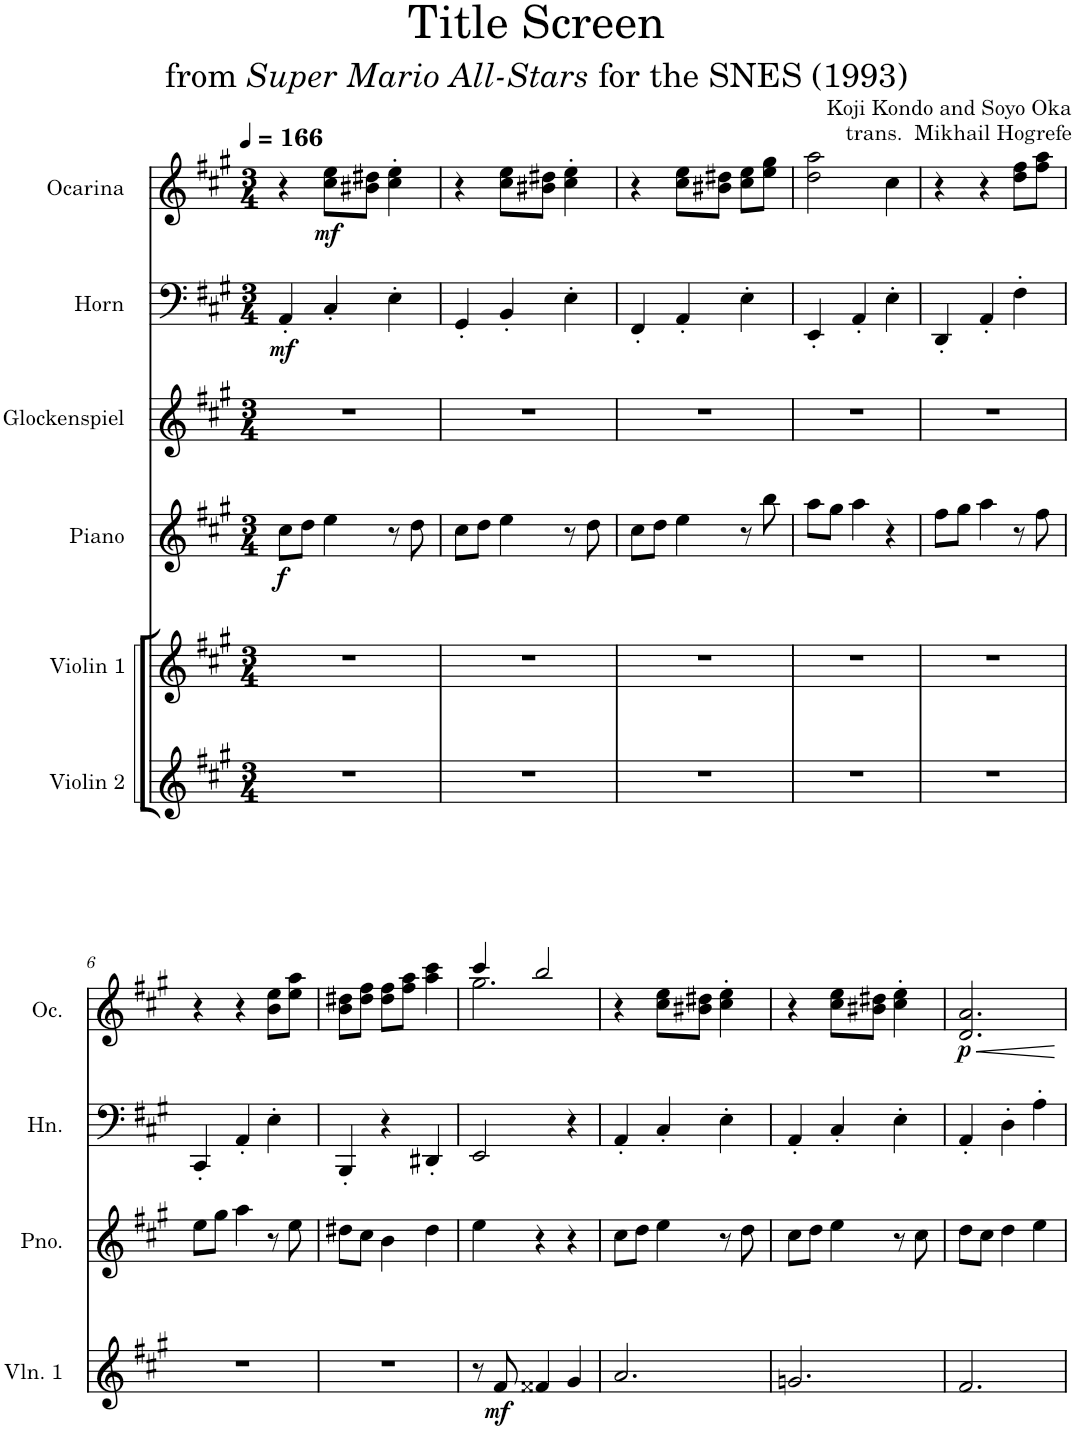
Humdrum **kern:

**kern	**kern	**dynam	**kern	**dynam	**kern	**kern	**dynam	**kern	**dynam
*part6	*part5	*part5	*part4	*part4	*part3	*part2	*part2	*part1	*part1
*staff6	*staff5	*staff5	*staff4	*staff4	*staff3	*staff2	*staff2	*staff1	*staff1
*I"Violin 2	*I"Violin 1	*	*I"Piano	*	*I"Glockenspiel	*I"Horn	*	*I"Ocarina	*
*I'Vln. 2	*I'Vln. 1	*	*I'Pno.	*	*I'Glock.	*I'Hn.	*	*I'Oc.	*
*clefG2	*clefG2	*	*clefG2	*	*clefG2	*clefF4	*	*clefG2	*
*	*	*	*	*	*	*Trd4c7	*	*	*
*k[f#c#g#]	*k[f#c#g#]	*	*k[f#c#g#]	*	*k[f#c#g#]	*k[f#c#g#]	*	*k[f#c#g#]	*
*M3/4	*M3/4	*	*M3/4	*	*M3/4	*M3/4	*	*M3/4	*
*MM166	*MM166	*	*MM166	*	*MM166	*MM166	*	*MM166	*
=1	=1	=1	=1	=1	=1	=1	=1	=1	=1
!	!	!	!	!LO:DY:b	!	!	!LO:DY:b	!	!
2.r	2.r	.	8cc#\L	f	2.r	4AA'/	mf	4r	.
.	.	.	8dd\J	.	.	.	.	.	.
!	!	!	!	!	!	!	!	!	!LO:DY:b
.	.	.	4ee\	.	.	4C#'/	.	8cc#\ 8ee\L	mf
.	.	.	.	.	.	.	.	8b#X\ 8dd#X\J	.
.	.	.	8r	.	.	4E'\	.	4cc#\' 4ee\'	.
.	.	.	8dd\	.	.	.	.	.	.
=2	=2	=2	=2	=2	=2	=2	=2	=2	=2
2.r	2.r	.	8cc#\L	.	2.r	4GG#'/	.	4r	.
.	.	.	8dd\J	.	.	.	.	.	.
.	.	.	4ee\	.	.	4BB'/	.	8cc#\ 8ee\L	.
.	.	.	.	.	.	.	.	8b#X\ 8dd#X\J	.
.	.	.	8r	.	.	4E'\	.	4cc#\' 4ee\'	.
.	.	.	8dd\	.	.	.	.	.	.
=3	=3	=3	=3	=3	=3	=3	=3	=3	=3
2.r	2.r	.	8cc#\L	.	2.r	4FF#'/	.	4r	.
.	.	.	8dd\J	.	.	.	.	.	.
.	.	.	4ee\	.	.	4AA'/	.	8cc#\ 8ee\L	.
.	.	.	.	.	.	.	.	8b#X\ 8dd#X\J	.
.	.	.	8r	.	.	4E'\	.	8cc#\ 8ee\L	.
.	.	.	8bb\	.	.	.	.	8ee\ 8gg#\J	.
=4	=4	=4	=4	=4	=4	=4	=4	=4	=4
2.r	2.r	.	8aa\L	.	2.r	4EE'/	.	2dd\ 2aa\	.
.	.	.	8gg#\J	.	.	.	.	.	.
.	.	.	4aa\	.	.	4AA'/	.	.	.
.	.	.	4r	.	.	4E'\	.	4cc#\	.
=5	=5	=5	=5	=5	=5	=5	=5	=5	=5
2.r	2.r	.	8ff#\L	.	2.r	4DD'/	.	4r	.
.	.	.	8gg#\J	.	.	.	.	.	.
.	.	.	4aa\	.	.	4AA'/	.	4r	.
.	.	.	8r	.	.	4F#'\	.	8dd\ 8ff#\L	.
.	.	.	8ff#\	.	.	.	.	8ff#\ 8aa\J	.
!!LO:LB:g=z
=6	=6	=6	=6	=6	=6	=6	=6	=6	=6
2.r	2.r	.	8ee\L	.	2.r	4CC#'/	.	4r	.
.	.	.	8gg#\J	.	.	.	.	.	.
.	.	.	4aa\	.	.	4AA'/	.	4r	.
.	.	.	8r	.	.	4E'\	.	8b\ 8ee\L	.
.	.	.	8ee\	.	.	.	.	8ee\ 8aa\J	.
=7	=7	=7	=7	=7	=7	=7	=7	=7	=7
2.r	2.r	.	8dd#X\L	.	2.r	4BBB'/	.	8b\ 8dd#X\L	.
.	.	.	8cc#\J	.	.	.	.	8dd#\ 8ff#\J	.
.	.	.	4b\	.	.	4r	.	8dd#\ 8ff#\L	.
.	.	.	.	.	.	.	.	8ff#\ 8aa\J	.
.	.	.	4dd#\	.	.	4DD#X'/	.	4aa\ 4ccc#\	.
=8	=8	=8	=8	=8	=8	=8	=8	=8	=8
*	*	*	*	*	*	*	*	*^	*
2.r	8r	.	4ee\	.	2.r	2EE/	.	4ccc#/	2.gg#\	.
!	!	!LO:DY:b	!	!	!	!	!	!	!	!
.	8f#/	mf	.	.	.	.	.	.	.	.
.	4f##X/	.	4r	.	.	.	.	2bb/	.	.
.	4g#/	.	4r	.	.	4r	.	.	.	.
*	*	*	*	*	*	*	*	*v	*v	*
=9	=9	=9	=9	=9	=9	=9	=9	=9	=9
2.r	2.a/	.	8cc#\L	.	2.r	4AA'/	.	4r	.
.	.	.	8dd\J	.	.	.	.	.	.
.	.	.	4ee\	.	.	4C#'/	.	8cc#\ 8ee\L	.
.	.	.	.	.	.	.	.	8b#X\ 8dd#X\J	.
.	.	.	8r	.	.	4E'\	.	4cc#\' 4ee\'	.
.	.	.	8dd\	.	.	.	.	.	.
=10	=10	=10	=10	=10	=10	=10	=10	=10	=10
2.r	2.gn/	.	8cc#\L	.	2.r	4AA'/	.	4r	.
.	.	.	8dd\J	.	.	.	.	.	.
.	.	.	4ee\	.	.	4C#'/	.	8cc#\ 8ee\L	.
.	.	.	.	.	.	.	.	8b#X\ 8dd#X\J	.
.	.	.	8r	.	.	4E'\	.	4cc#\' 4ee\'	.
.	.	.	8cc#\	.	.	.	.	.	.
=11	=11	=11	=11	=11	=11	=11	=11	=11	=11
!	!	!	!	!	!	!	!	!	!LO:HP:b
!	!	!	!	!	!	!	!	!	!LO:DY:n=1:b
2.r	2.f#/	.	8dd\L	.	2.r	4AA'/	.	2.d/ 2.a/	< p
.	.	.	8cc#\J	.	.	.	.	.	.
.	.	.	4dd\	.	.	4D'\	.	.	.
.	.	.	4ee\	.	.	4A'\	.	.	.
.	.	.	.	.	.	.	.	.	[
=	=	=	=	=	=	=	=	=	=
*-	*-	*-	*-	*-	*-	*-	*-	*-	*-
